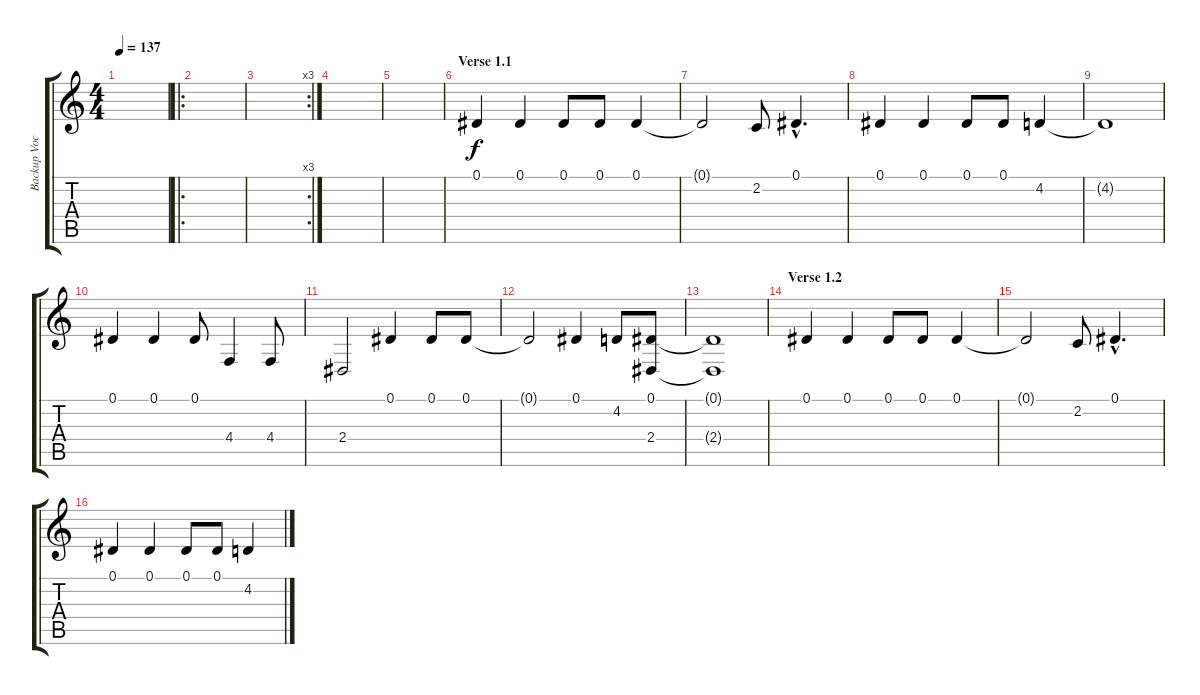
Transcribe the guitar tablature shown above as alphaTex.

\track ("Backup Vocals (MD)" "Backup Voc") {instrument acousticgrandpiano}
\staff {score tabs}
\tuning (Eb4 Bb3 Gb3 Db3 Ab2 Eb2) {hide}
\ts (4 4)
\tempo 137
\clef g2
\ks c
|
\ro
|
\rc 3
|
|
|
\section ("" "Verse 1.1")
0.1.4 0.1.4 0.1.8 0.1.8 0.1.4 |
0.1{t}.2 2.2.8 0.1{hac}.4{d} |
0.1.4 0.1.4 0.1.8 0.1.8 4.2.4 |
4.2{t}.1 |
0.1.4 0.1.4 0.1.8 4.4.4 4.4.8 |
2.4.2 0.1.4 0.1.8 0.1.8 |
0.1{t}.2 0.1.4 4.2.8 (0.1 2.4).8 |
(0.1{t} 2.4{t}).1 |
\section ("" "Verse 1.2")
0.1.4 0.1.4 0.1.8 0.1.8 0.1.4 |
0.1{t}.2 2.2.8 0.1{hac}.4{d} |
0.1.4 0.1.4 0.1.8 0.1.8 4.2.4
